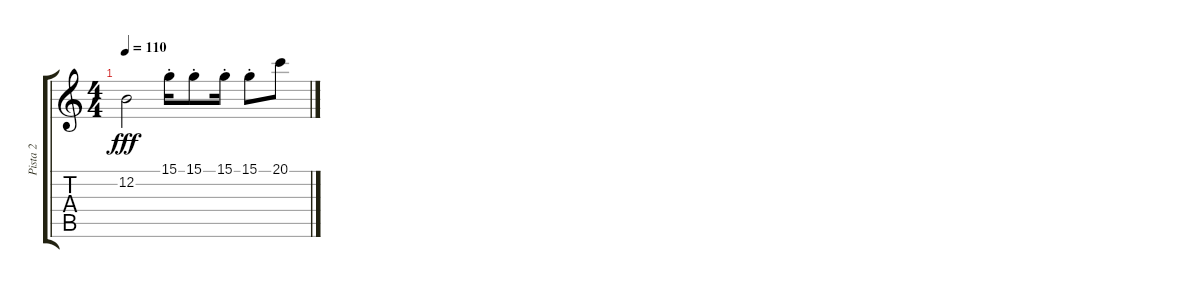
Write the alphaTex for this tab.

\track ("Pista 2" "Pista 2") {instrument trumpet}
\staff {score tabs}
\tuning (E4 B3 G3 D3 A2 E2) {hide}
\ts (4 4)
\tempo 110
\clef g2
\ks c
12.2{t}.2{dy fff} 15.1{st}.16 15.1{st}.8 15.1{st}.16 15.1{st}.8 20.1.8
